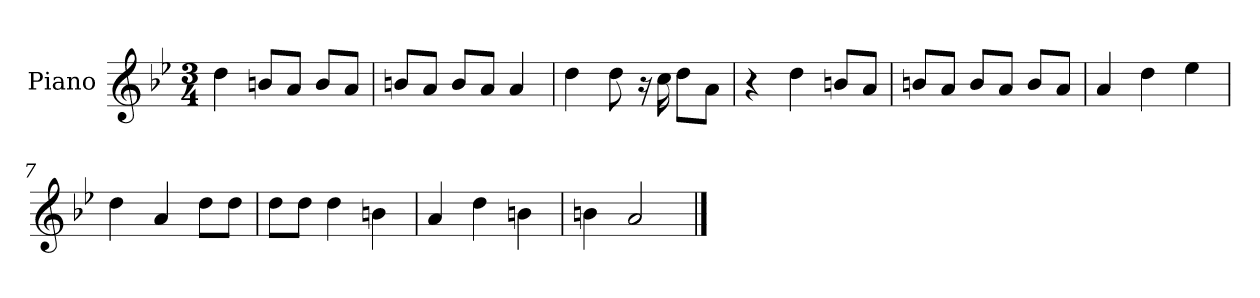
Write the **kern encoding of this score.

**kern
*part1
*staff1
*I"Piano
*I'P-no
*clefG2
*k[b-e-]
*M3/4
*MM181
=1
4dd\
8bn/L
8a/J
8b/L
8a/J
=2
8bn/L
8a/J
8b/L
8a/J
4a/
=3
4dd\
8dd\
16r
16cc\
8dd\L
8a\J
=4
4r
4dd\
8bn/L
8a/J
=5
8bn/L
8a/J
8b/L
8a/J
8b/L
8a/J
=6
4a/
4dd\
4ee-\
=7
4dd\
4a/
8dd\L
8dd\J
!!LO:LB:g=z
=8
8dd\L
8dd\J
4dd\
4bn\
=9
4a/
4dd\
4bn\
=10
4bn\
2a/
==
*-
